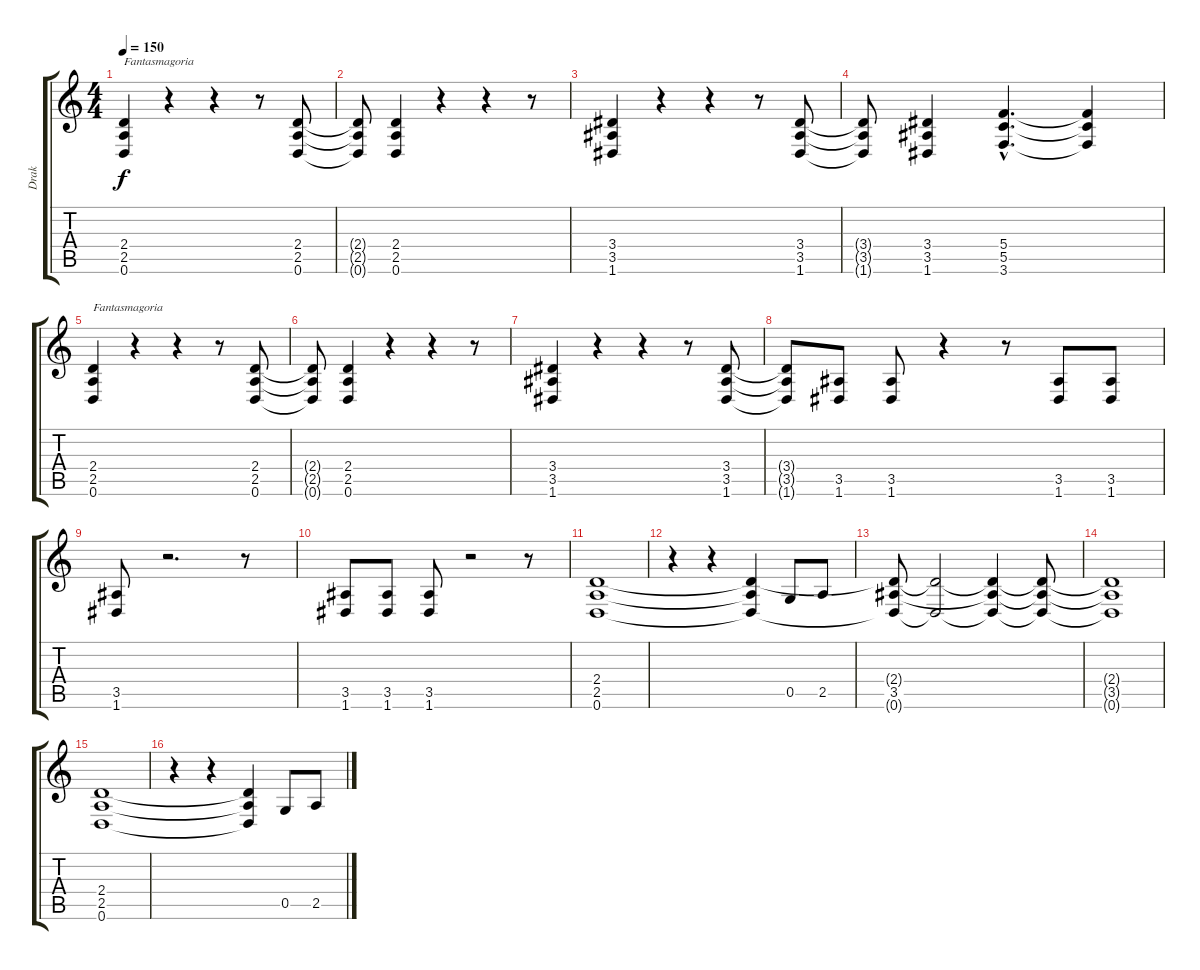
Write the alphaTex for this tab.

\track ("Drak" "Drak") {instrument distortionguitar}
\staff {score tabs}
\tuning (D4 A3 F3 C3 G2 D2) {hide}
\ts (4 4)
\tempo 150
\clef g2
\ks c
(2.4 2.5 0.6).4{txt "Fantasmagoria" dy f} r.4 r.4 r.8 (2.4 2.5 0.6).8 |
(2.4{t} 2.5{t} 0.6{t}).8 (2.4 2.5 0.6).4 r.4 r.4 r.8 |
(3.4 3.5 1.6).4 r.4 r.4 r.8 (3.4 3.5 1.6).8 |
(3.4{t} 3.5{t} 1.6{t}).8 (3.4 3.5 1.6).4 (5.4{hac} 5.5{hac} 3.6{hac}).4{d} (5.4{t} 5.5{t} 3.6{t}).4 |
(2.4 2.5 0.6).4{txt "Fantasmagoria"} r.4 r.4 r.8 (2.4 2.5 0.6).8 |
(2.4{t} 2.5{t} 0.6{t}).8 (2.4 2.5 0.6).4 r.4 r.4 r.8 |
(3.4 3.5 1.6).4 r.4 r.4 r.8 (3.4 3.5 1.6).8 |
(3.4{t} 3.5{t} 1.6{t}).8 (3.5 1.6).8 (3.5 1.6).8 r.4 r.8 (3.5 1.6).8 (3.5 1.6).8 |
(3.5 1.6).8 r.2{d} r.8 |
(3.5 1.6).8 (3.5 1.6).8 (3.5 1.6).8 r.2 r.8 |
(2.4 2.5 0.6).1 |
r.4{txt " "} r.4 (2.4{t} 2.5{t} 0.6{t}).4 0.5.8 2.5.8 |
(2.4{t} 3.5 0.6{t}).8 (2.4{t} 0.6{t}).2 (2.4{t} 3.5{t} 0.6{t}).4 (2.4{t} 3.5{t} 0.6{t}).8 |
(2.4{t} 3.5{t} 0.6{t}).1 |
(2.4 2.5 0.6).1 |
r.4 r.4 (2.4{t} 2.5{t} 0.6{t}).4 0.5.8 2.5.8
